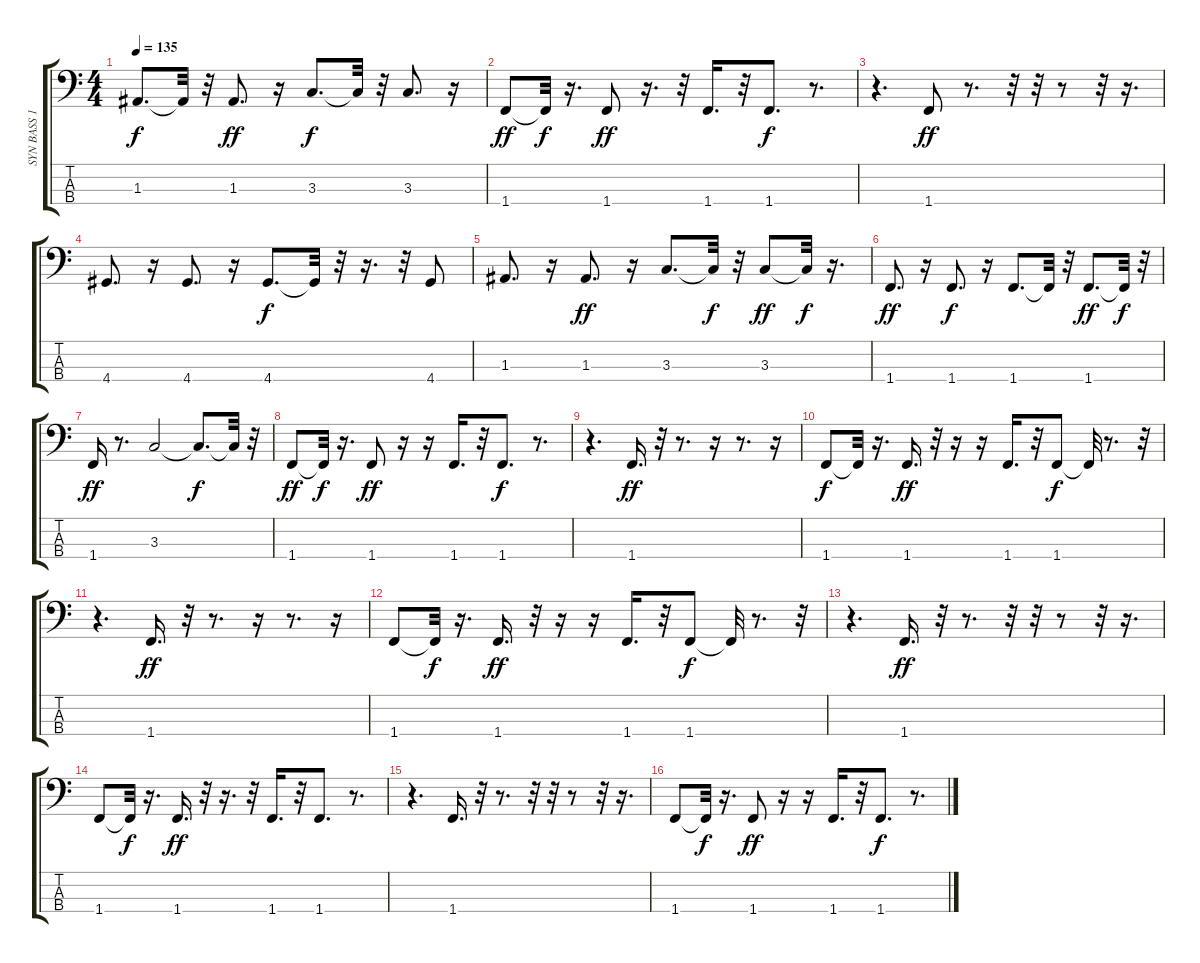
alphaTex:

\track ("SYN BASS 1" "SYN BASS 1") {instrument synthbass1}
\staff {score tabs}
\tuning (G2 D2 A1 E1) {hide}
\ts (4 4)
\tempo 135
\clef f4
\ks c
1.3.8{d dy f} 1.3{t}.32 r.32 1.3.8{d dy ff} r.16 3.3.8{d dy f} 3.3{t}.32 r.32 3.3.8{d} r.16 |
1.4.8{dy ff} 1.4{t}.32{dy f} r.16{d} 1.4.8{dy ff} r.16{d} r.32 1.4.16{d} r.32 1.4.8{d dy f} r.8{d} |
r.4{d} 1.4.8{dy ff} r.8{d} r.32 r.32 r.8 r.32 r.16{d} |
4.4.8{d} r.16 4.4.8{d} r.16 4.4.8{d dy f} 4.4{t}.32 r.32 r.16{d} r.32 4.4.8 |
1.3.8{d} r.16 1.3.8{d dy ff} r.16 3.3.8{d} 3.3{t}.32{dy f} r.32 3.3.8{dy ff} 3.3{t}.32{dy f} r.16{d} |
1.4.8{d dy ff} r.16 1.4.8{d dy f} r.16 1.4.8{d} 1.4{t}.32 r.32 1.4.8{d dy ff} 1.4{t}.32{dy f} r.32 |
1.4.16{dy ff} r.8{d} 3.3.2 3.3{t}.8{d dy f} 3.3{t}.32 r.32 |
1.4.8{dy ff} 1.4{t}.32{dy f} r.16{d} 1.4.8{dy ff} r.16 r.16 1.4.16{d} r.32 1.4.8{d dy f} r.8{d} |
r.4{d} 1.4.16{d dy ff} r.32 r.8{d} r.16 r.8{d} r.16 |
1.4.8{dy f} 1.4{t}.32 r.16{d} 1.4.16{d dy ff} r.32 r.16 r.16 1.4.16{d} r.32 1.4.8{dy f} 1.4{t}.32 r.8{d} r.32 |
r.4{d} 1.4.16{d dy ff} r.32 r.8{d} r.16 r.8{d} r.16 |
1.4.8 1.4{t}.32{dy f} r.16{d} 1.4.16{d dy ff} r.32 r.16 r.16 1.4.16{d} r.32 1.4.8{dy f} 1.4{t}.32 r.8{d} r.32 |
r.4{d} 1.4.16{d dy ff} r.32 r.8{d} r.32 r.32 r.8 r.32 r.16{d} |
1.4.8 1.4{t}.32{dy f} r.16{d} 1.4.16{d dy ff} r.32 r.16{d} r.32 1.4.16{d} r.32 1.4.8{d} r.8{d} |
r.4{d} 1.4.16{d} r.32 r.8{d} r.32 r.32 r.8 r.32 r.16{d} |
1.4.8 1.4{t}.32{dy f} r.16{d} 1.4.8{dy ff} r.16 r.16 1.4.16{d} r.32 1.4.8{d dy f} r.8{d}
